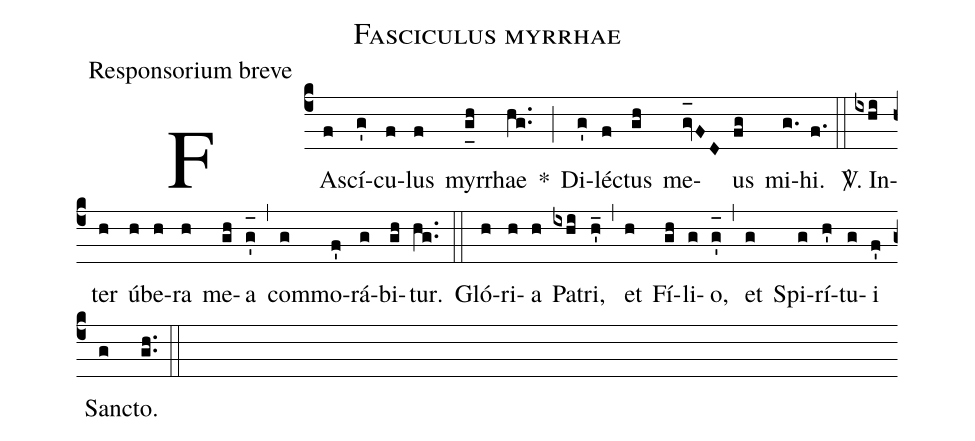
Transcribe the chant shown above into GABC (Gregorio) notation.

name:Fasciculus myrrhae;
office-part:Responsorium breve;
%%
(c4) FA(f)scí(g')cu(f)lus(f) myr(g_[uh:l]h)rhae(hg..) *(;) Di(g')lé(f)ctus(gh) me(gv_[oh:h]FD)us(fg) mi(g.)hi.(f.) (::)
<sp>V/</sp>. In(ixhi)ter(h) ú(h)be(h)ra(h) me(gh)a(g'_[oh:h]) (,) com(g)mo(f')rá(g)bi(gh)tur.(hg..) (::) Gló(h)ri(h)a(h) Pa(ixhi)tri,(h'_) (,) et(h) Fí(gh)li(g)o,(g'_[oh:h]) (,) et(g) Spi(g)rí(h')tu(g)i(f') San(g)cto.(gh..) (::)
